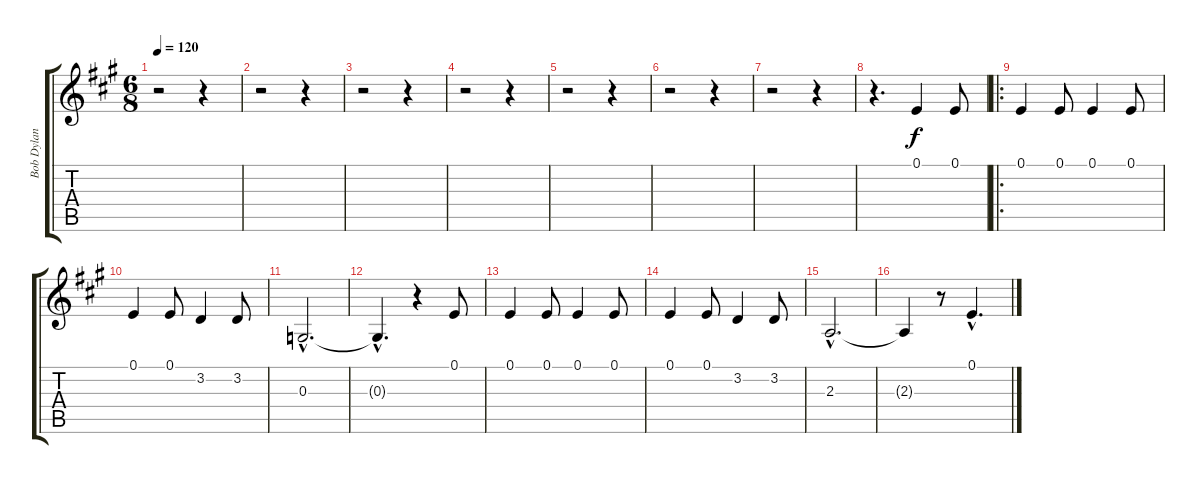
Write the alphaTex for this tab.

\track ("Bob Dylan Voice" "Bob Dylan ") {instrument reedorgan}
\staff {score tabs}
\tuning (E4 B3 G3 D3 A2 E2) {hide}
\ts (6 8)
\tempo 120
\clef g2
\ks a
r.2{dy f instrument reedorgan} r.4 |
r.2 r.4 |
r.2 r.4 |
r.2 r.4 |
r.2 r.4 |
r.2 r.4 |
r.2 r.4 |
r.4{d} 0.1.4 0.1.8 |
\ro
0.1.4 0.1.8 0.1.4 0.1.8 |
0.1.4 0.1.8 3.2.4 3.2.8 |
0.3{hac}.2{d} |
0.3{hac t}.4{d} r.4 0.1.8 |
0.1.4 0.1.8 0.1.4 0.1.8 |
0.1.4 0.1.8 3.2.4 3.2.8 |
2.3{hac}.2{d} |
2.3{t}.4 r.8 0.1{hac}.4{d}
